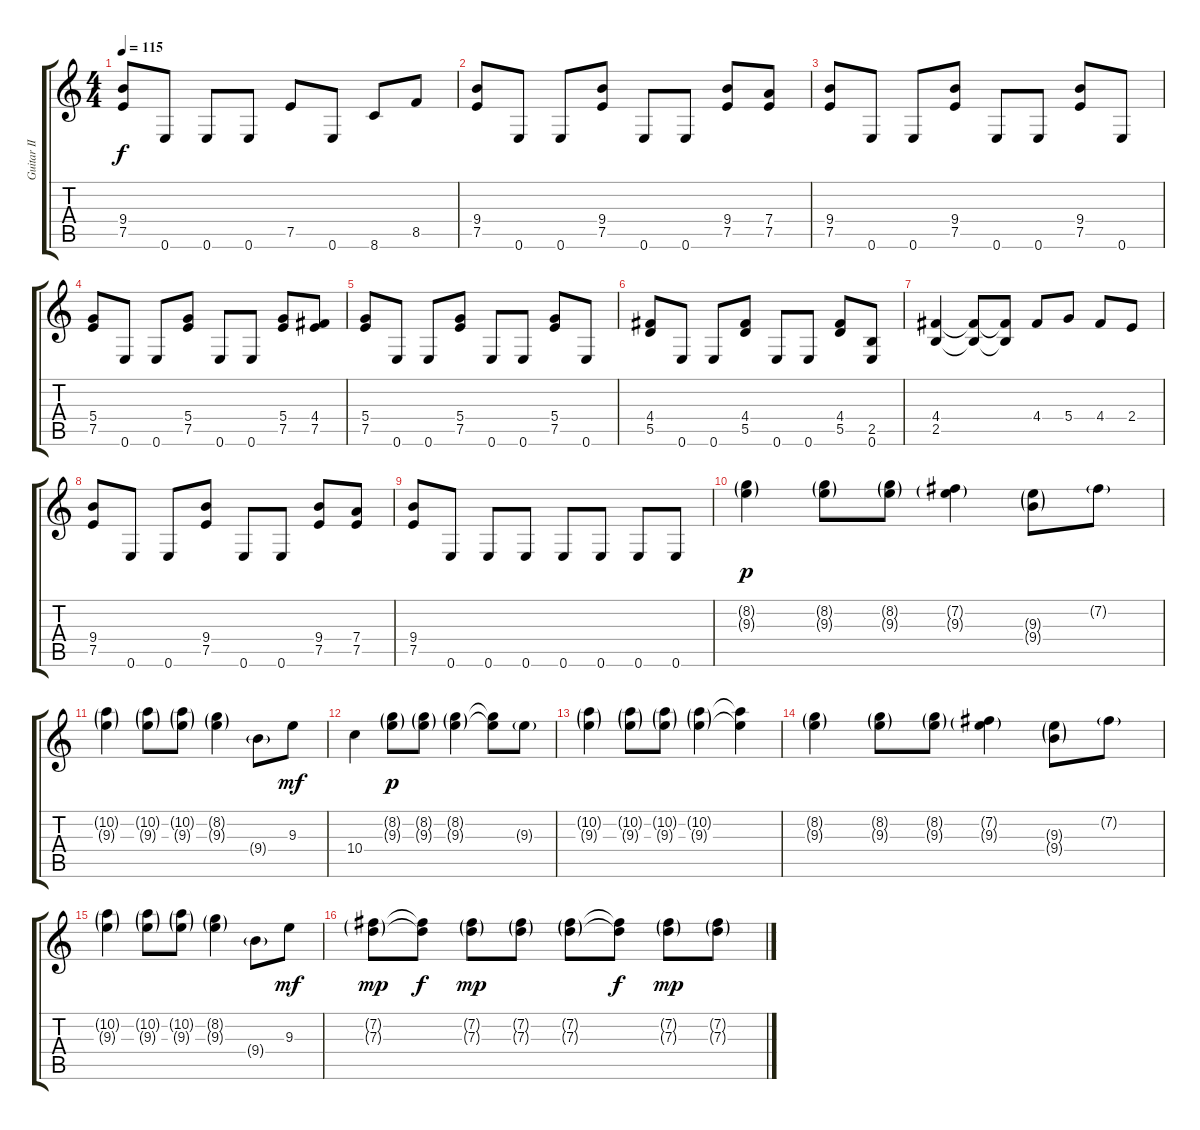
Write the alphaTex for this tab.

\track ("Guitar II" "Guitar II") {instrument distortionguitar}
\staff {score tabs}
\tuning (E4 B3 G3 D3 A2 E2) {hide}
\ts (4 4)
\tempo 115
\clef g2
\ks c
(9.4 7.5).8{dy f} 0.6.8 0.6.8 0.6.8 7.5.8 0.6.8 8.6.8 8.5.8 |
(9.4 7.5).8 0.6.8 0.6.8 (9.4 7.5).8 0.6.8 0.6.8 (9.4 7.5).8 (7.4 7.5).8 |
(9.4 7.5).8 0.6.8 0.6.8 (9.4 7.5).8 0.6.8 0.6.8 (9.4 7.5).8 0.6.8 |
(5.4 7.5).8 0.6.8 0.6.8 (5.4 7.5).8 0.6.8 0.6.8 (5.4 7.5).8 (4.4 7.5).8 |
(5.4 7.5).8 0.6.8 0.6.8 (5.4 7.5).8 0.6.8 0.6.8 (5.4 7.5).8 0.6.8 |
(4.4 5.5).8 0.6.8 0.6.8 (4.4 5.5).8 0.6.8 0.6.8 (4.4 5.5).8 (2.5 0.6).8 |
(4.4 2.5).4 (4.4{t} 2.5{t}).8 (4.4{t} 2.5{t}).8 4.4.8 5.4.8 4.4.8 2.4.8 |
(9.4 7.5).8 0.6.8 0.6.8 (9.4 7.5).8 0.6.8 0.6.8 (9.4 7.5).8 (7.4 7.5).8 |
(9.4 7.5).8 0.6.8 0.6.8 0.6.8 0.6.8 0.6.8 0.6.8 0.6.8 |
(8.2{g} 9.3{g}).4{dy p} (8.2{g} 9.3{g}).8 (8.2{g} 9.3{g}).8 (7.2{g} 9.3{g}).4 (9.3{g} 9.4{g}).8 7.2{g}.8 |
(10.2{g} 9.3{g}).4 (10.2{g} 9.3{g}).8 (10.2{g} 9.3{g}).8 (8.2{g} 9.3{g}).4 9.4{g}.8 9.3.8{dy mf} |
10.4.4 (8.2{g} 9.3{g}).8{dy p} (8.2{g} 9.3{g}).8 (8.2{g} 9.3{g}).4 (8.2{t} 9.3{t}).8 9.3{g}.8 |
(10.2{g} 9.3{g}).4 (10.2{g} 9.3{g}).8 (10.2{g} 9.3{g}).8 (10.2{g} 9.3{g}).4 (10.2{t} 9.3{t}).4 |
(8.2{g} 9.3{g}).4 (8.2{g} 9.3{g}).8 (8.2{g} 9.3{g}).8 (7.2{g} 9.3{g}).4 (9.3{g} 9.4{g}).8 7.2{g}.8 |
(10.2{g} 9.3{g}).4 (10.2{g} 9.3{g}).8 (10.2{g} 9.3{g}).8 (8.2{g} 9.3{g}).4 9.4{g}.8 9.3.8{dy mf} |
(7.2{g} 7.3{g}).8{dy mp} (7.2{t} 7.3{t}).8{dy f} (7.2{g} 7.3{g}).8{dy mp} (7.2{g} 7.3{g}).8 (7.2{g} 7.3{g}).8 (7.2{t} 7.3{t}).8{dy f} (7.2{g} 7.3{g}).8{dy mp} (7.2{g} 7.3{g}).8
